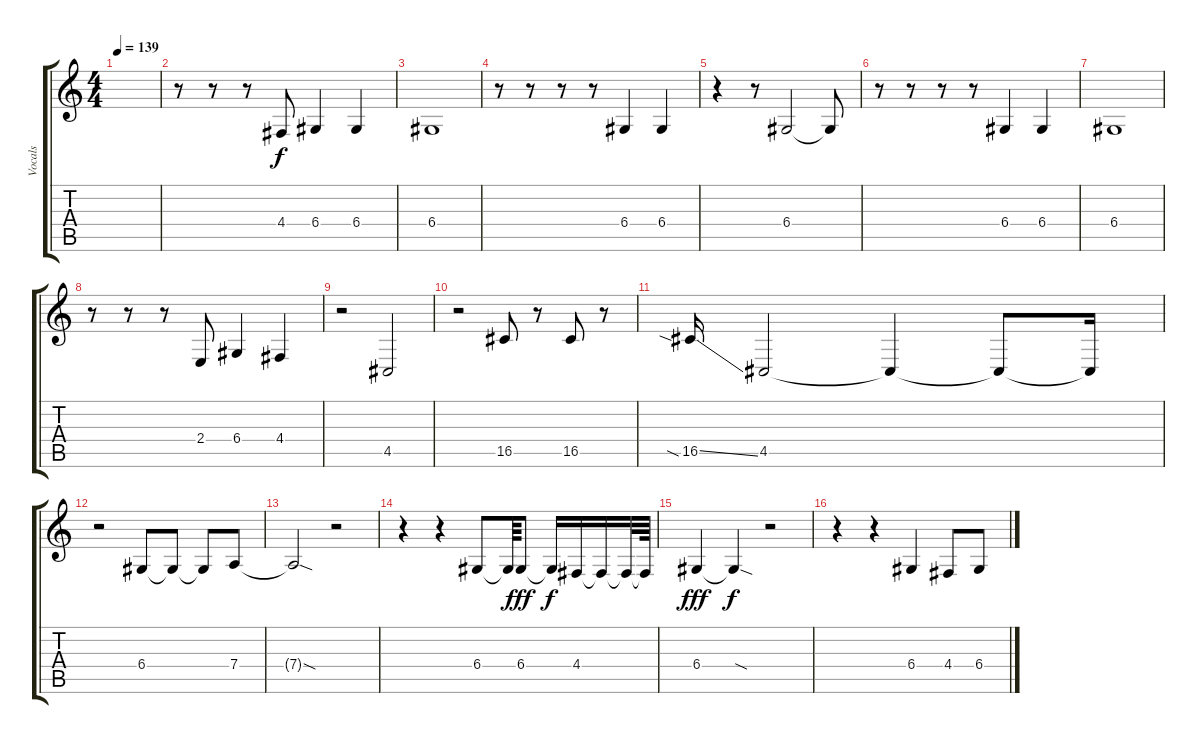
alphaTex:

\track ("Vocals" "Vocals") {instrument synthbrass1}
\staff {score tabs}
\tuning (E4 B3 G3 D3 A2 E2) {hide}
\ts (4 4)
\tempo 139
\clef g2
\ks c
|
r.8 r.8 r.8 4.4.8 6.4.4 6.4.4 |
6.4.1 |
r.8 r.8 r.8 r.8 6.4.4 6.4.4 |
r.4 r.8 6.4.2 6.4{t}.8 |
r.8 r.8 r.8 r.8 6.4.4 6.4.4 |
6.4.1 |
r.8 r.8 r.8 2.4.8 6.4.4 4.4.4 |
r.2 4.5.2 |
r.2 16.5.8 r.8 16.5.8 r.8 |
16.5{sia ss}.16 4.5.2 4.5{t}.4 4.5{t}.8 4.5{t}.16 |
r.2 6.4.8 6.4{t}.8 6.4{t}.8 7.4.8 |
7.4{sod t}.2 r.2 |
r.4 r.4 6.4.8 6.4{t}.64 6.4.8{dy fff} 6.4{t}.16{dy f} 4.4.16 4.4{t}.16 4.4{t}.32 4.4{t}.64 |
6.4.4{dy fff} 6.4{sod t}.4{dy f} r.2 |
r.4 r.4 6.4.4 4.4.8 6.4.8
